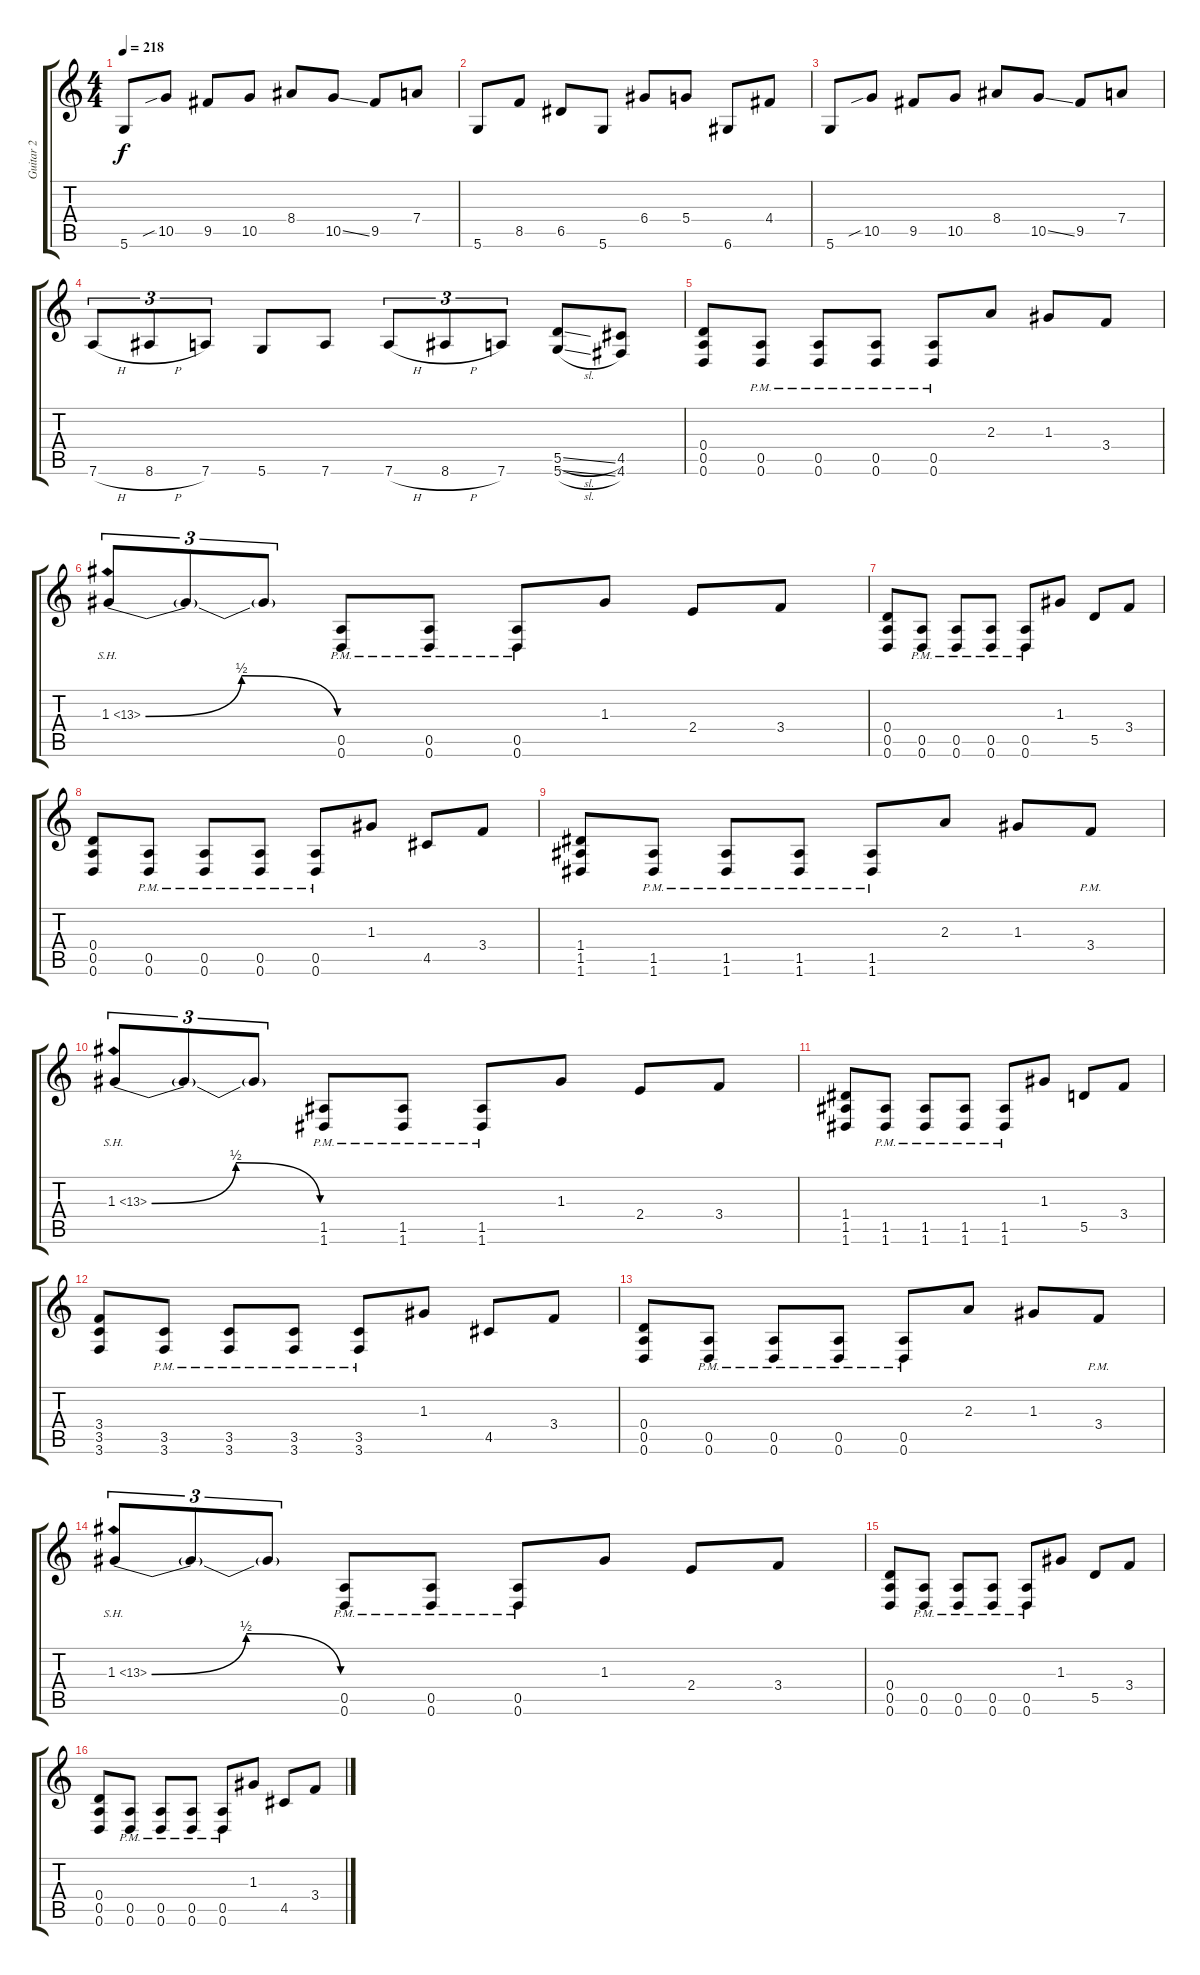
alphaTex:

\track ("Guitar 2" "Guitar 2") {instrument distortionguitar}
\staff {score tabs}
\tuning (E4 B3 G3 D3 A2 D2) {hide}
\ts (4 4)
\tempo 218
\clef g2
\ks c
5.6.8{dy f} 10.5{sib}.8 9.5.8 10.5.8 8.4.8 10.5{ss}.8 9.5.8 7.4.8 |
5.6.8 8.5.8 6.5.8 5.6.8 6.4.8 5.4.8 6.6.8 4.4.8 |
5.6.8 10.5{sib}.8 9.5.8 10.5.8 8.4.8 10.5{ss}.8 9.5.8 7.4.8 |
7.6{h}.8{tu (3 2)} 8.6{h}.8{tu (3 2)} 7.6.8{tu (3 2)} 5.6.8 7.6.8 7.6{h}.8{tu (3 2)} 8.6{h}.8{tu (3 2)} 7.6.8{tu (3 2)} (5.5{sl} 5.6{sl}).8 (4.5 4.6).8 |
(0.4 0.5 0.6).8 (0.5{pm} 0.6{pm}).8 (0.5{pm} 0.6{pm}).8 (0.5{pm} 0.6{pm}).8 (0.5{pm} 0.6{pm}).8 2.3.8 1.3.8 3.4.8 |
1.3{be (bendrelease 0 0 15 2 15 2 60 0) sh 12}.8{tu (3 2)} 1.3{t}.8{tu (3 2)} 1.3{t}.8{tu (3 2)} (0.5{pm} 0.6{pm}).8 (0.5{pm} 0.6{pm}).8 (0.5{pm} 0.6{pm}).8 1.3.8 2.4.8 3.4.8 |
(0.4 0.5 0.6).8 (0.5{pm} 0.6{pm}).8 (0.5{pm} 0.6{pm}).8 (0.5{pm} 0.6{pm}).8 (0.5{pm} 0.6{pm}).8 1.3.8 5.5.8 3.4.8 |
(0.4 0.5 0.6).8 (0.5{pm} 0.6).8 (0.5{pm} 0.6).8 (0.5{pm} 0.6).8 (0.5{pm} 0.6).8 1.3.8 4.5.8 3.4.8 |
(1.4 1.5 1.6).8 (1.5{pm} 1.6).8 (1.5{pm} 1.6).8 (1.5{pm} 1.6).8 (1.5{pm} 1.6).8 2.3.8 1.3.8 3.4{pm}.8 |
1.3{be (bendrelease 0 0 15 2 15 2 60 0) sh 12}.8{tu (3 2)} 1.3{t}.8{tu (3 2)} 1.3{t}.8{tu (3 2)} (1.5{pm} 1.6{pm}).8 (1.5{pm} 1.6{pm}).8 (1.5{pm} 1.6{pm}).8 1.3.8 2.4.8 3.4.8 |
(1.4 1.5 1.6).8 (1.5{pm} 1.6{pm}).8 (1.5{pm} 1.6{pm}).8 (1.5{pm} 1.6{pm}).8 (1.5{pm} 1.6{pm}).8 1.3.8 5.5.8 3.4.8 |
(3.4 3.5 3.6).8 (3.5{pm} 3.6).8 (3.5{pm} 3.6).8 (3.5{pm} 3.6).8 (3.5{pm} 3.6).8 1.3.8 4.5.8 3.4.8 |
(0.4 0.5 0.6).8 (0.5{pm} 0.6).8 (0.5{pm} 0.6).8 (0.5{pm} 0.6).8 (0.5{pm} 0.6).8 2.3.8 1.3.8 3.4{pm}.8 |
1.3{be (bendrelease 0 0 15 2 15 2 60 0) sh 12}.8{tu (3 2)} 1.3{t}.8{tu (3 2)} 1.3{t}.8{tu (3 2)} (0.5{pm} 0.6{pm}).8 (0.5{pm} 0.6{pm}).8 (0.5{pm} 0.6{pm}).8 1.3.8 2.4.8 3.4.8 |
(0.4 0.5 0.6).8 (0.5{pm} 0.6{pm}).8 (0.5{pm} 0.6{pm}).8 (0.5{pm} 0.6{pm}).8 (0.5{pm} 0.6{pm}).8 1.3.8 5.5.8 3.4.8 |
(0.4 0.5 0.6).8 (0.5{pm} 0.6).8 (0.5{pm} 0.6).8 (0.5{pm} 0.6).8 (0.5{pm} 0.6).8 1.3.8 4.5.8 3.4.8
